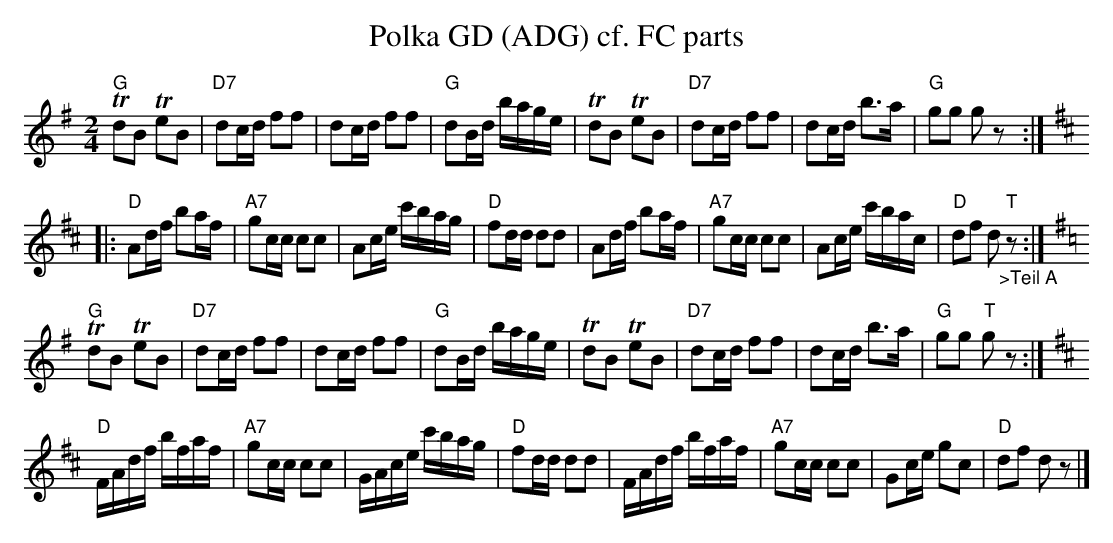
X:1
T:Polka GD (ADG) cf. FC parts
M:2/4
L:1/16
K:Gmaj%%MIDI gchordon
"G"Td2B2 Te2B2 | "D7"d2cd f2f2 | d2cd f2f2 | "G"d2Bd bage | Td2B2 Te2B2 | "D7"d2cd f2f2 | \
d2cd b3a | "G"g2g2 g2z2 :|
|: [K:Dmaj] "D"A2df b2af | "A7"g2cc c2c2 | A2ce c'bag | "D"f2dd d2d2 | A2df b2af | \
"A7"g2cc c2c2 | A2ce c'bac | "D"d2f2 d2"_>Teil A""T"z2 :|
[K:Gmaj] "G"Td2B2 Te2B2 | "D7"d2cd f2f2 | d2cd f2f2 | "G"d2Bd bage | Td2B2 Te2B2 | "D7"d2cd f2f2 | \
d2cd b3a | "G"g2g2 "T"g2z2 :|
[K:Dmaj] "D"FAdf bfaf | "A7"g2cc c2c2 | \
GAce c'bag | "D"f2dd d2d2 | FAdf bfaf | "A7"g2cc c2c2 | G2ce g2c2 | "D"d2f2 d2z2 |]
